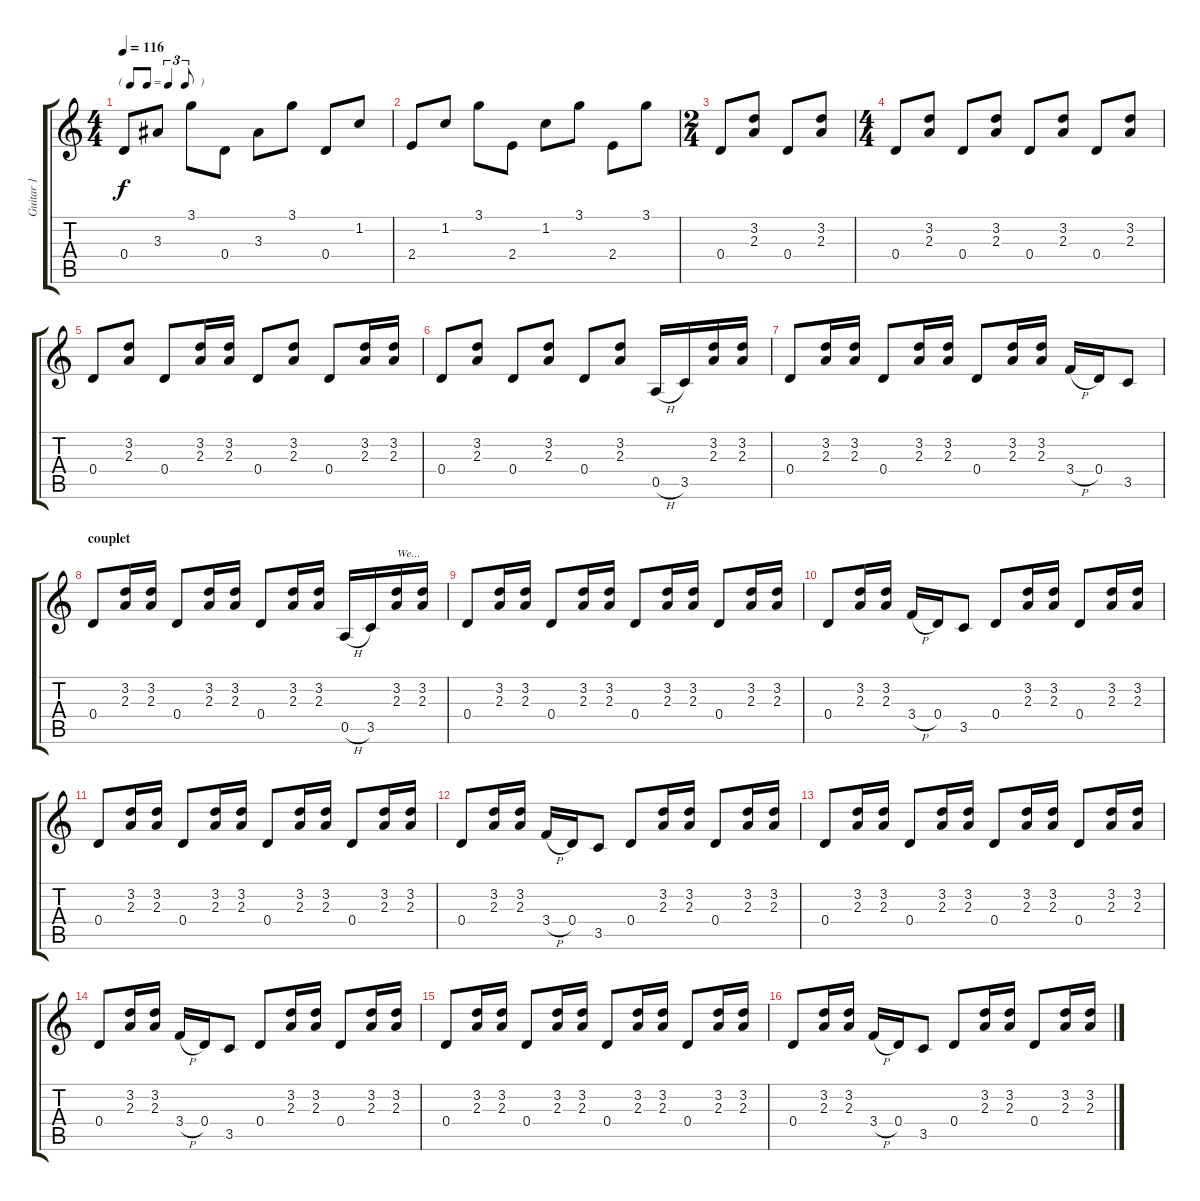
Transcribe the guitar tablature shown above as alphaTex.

\track ("Guitar 1" "Guitar 1") {instrument acousticguitarsteel}
\staff {score tabs}
\tuning (E4 B3 G3 D3 A2 E2) {hide}
\ts (4 4)
\tf triplet8th
\tempo 116
\clef g2
\ks c
0.4.8{dy f} 3.3.8 3.1.8 0.4.8 3.3.8 3.1.8 0.4.8 1.2.8 |
2.4.8 1.2.8 3.1.8 2.4.8 1.2.8 3.1.8 2.4.8 3.1.8 |
\ts (2 4)
0.4.8{volume 6} (3.2 2.3).8 0.4.8 (3.2 2.3).8 |
\ts (4 4)
0.4.8 (3.2 2.3).8{volume 13} 0.4.8 (3.2 2.3).8 0.4.8 (3.2 2.3).8 0.4.8 (3.2 2.3).8 |
0.4.8 (3.2 2.3).8 0.4.8 (3.2 2.3).16 (3.2 2.3).16 0.4.8 (3.2 2.3).8 0.4.8 (3.2 2.3).16 (3.2 2.3).16 |
0.4.8 (3.2 2.3).8 0.4.8 (3.2 2.3).8 0.4.8 (3.2 2.3).8 0.5{h}.16 3.5.16 (3.2 2.3).16 (3.2 2.3).16 |
0.4.8 (3.2 2.3).16 (3.2 2.3).16 0.4.8 (3.2 2.3).16 (3.2 2.3).16 0.4.8 (3.2 2.3).16 (3.2 2.3).16 3.4{h}.16 0.4.16 3.5.8 |
\section ("" "couplet")
0.4.8 (3.2 2.3).16 (3.2 2.3).16 0.4.8 (3.2 2.3).16 (3.2 2.3).16 0.4.8 (3.2 2.3).16 (3.2 2.3).16 0.5{h}.16 3.5.16 (3.2 2.3).16{txt "We..."} (3.2 2.3).16 |
0.4.8 (3.2 2.3).16 (3.2 2.3).16 0.4.8 (3.2 2.3).16 (3.2 2.3).16 0.4.8 (3.2 2.3).16 (3.2 2.3).16 0.4.8 (3.2 2.3).16 (3.2 2.3).16 |
0.4.8 (3.2 2.3).16 (3.2 2.3).16 3.4{h}.16 0.4.16 3.5.8 0.4.8 (3.2 2.3).16 (3.2 2.3).16 0.4.8 (3.2 2.3).16 (3.2 2.3).16 |
0.4.8 (3.2 2.3).16 (3.2 2.3).16 0.4.8 (3.2 2.3).16 (3.2 2.3).16 0.4.8 (3.2 2.3).16 (3.2 2.3).16 0.4.8 (3.2 2.3).16 (3.2 2.3).16 |
0.4.8 (3.2 2.3).16 (3.2 2.3).16 3.4{h}.16 0.4.16 3.5.8 0.4.8 (3.2 2.3).16 (3.2 2.3).16 0.4.8 (3.2 2.3).16 (3.2 2.3).16 |
0.4.8 (3.2 2.3).16 (3.2 2.3).16 0.4.8 (3.2 2.3).16 (3.2 2.3).16 0.4.8 (3.2 2.3).16 (3.2 2.3).16 0.4.8 (3.2 2.3).16 (3.2 2.3).16 |
0.4.8 (3.2 2.3).16 (3.2 2.3).16 3.4{h}.16 0.4.16 3.5.8 0.4.8 (3.2 2.3).16 (3.2 2.3).16 0.4.8 (3.2 2.3).16 (3.2 2.3).16 |
0.4.8 (3.2 2.3).16 (3.2 2.3).16 0.4.8 (3.2 2.3).16 (3.2 2.3).16 0.4.8 (3.2 2.3).16 (3.2 2.3).16 0.4.8 (3.2 2.3).16 (3.2 2.3).16 |
0.4.8 (3.2 2.3).16 (3.2 2.3).16 3.4{h}.16 0.4.16 3.5.8 0.4.8 (3.2 2.3).16 (3.2 2.3).16 0.4.8 (3.2 2.3).16 (3.2 2.3).16
